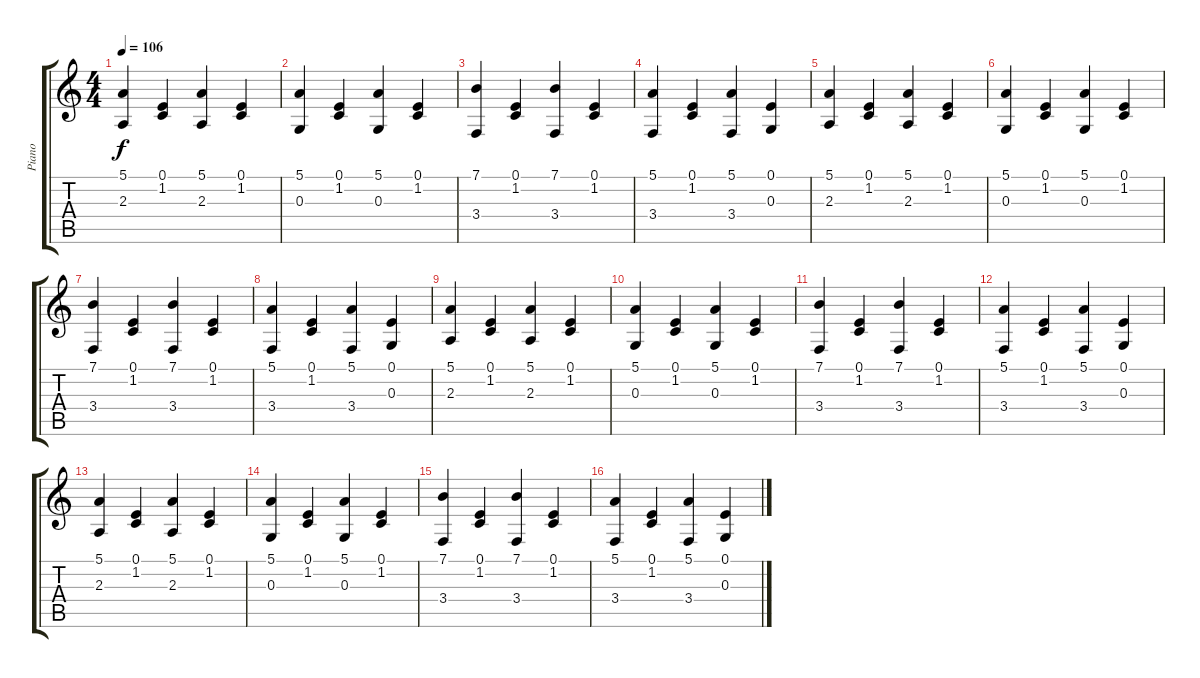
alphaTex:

\track ("Piano" "Piano") {instrument acousticgrandpiano}
\staff {score tabs}
\tuning (E4 B3 G3 D3 A2 E2) {hide}
\ts (4 4)
\tempo 106
\clef g2
\ks c
(5.1 2.3).4{dy f instrument acousticgrandpiano} (0.1 1.2).4 (5.1 2.3).4 (0.1 1.2).4 |
(5.1 0.3).4 (0.1 1.2).4 (5.1 0.3).4 (0.1 1.2).4 |
(7.1 3.4).4 (0.1 1.2).4 (7.1 3.4).4 (0.1 1.2).4 |
(5.1 3.4).4 (0.1 1.2).4 (5.1 3.4).4 (0.1 0.3).4 |
(5.1 2.3).4 (0.1 1.2).4 (5.1 2.3).4 (0.1 1.2).4 |
(5.1 0.3).4 (0.1 1.2).4 (5.1 0.3).4 (0.1 1.2).4 |
(7.1 3.4).4 (0.1 1.2).4 (7.1 3.4).4 (0.1 1.2).4 |
(5.1 3.4).4 (0.1 1.2).4 (5.1 3.4).4 (0.1 0.3).4 |
(5.1 2.3).4 (0.1 1.2).4 (5.1 2.3).4 (0.1 1.2).4 |
(5.1 0.3).4 (0.1 1.2).4 (5.1 0.3).4 (0.1 1.2).4 |
(7.1 3.4).4 (0.1 1.2).4 (7.1 3.4).4 (0.1 1.2).4 |
(5.1 3.4).4 (0.1 1.2).4 (5.1 3.4).4 (0.1 0.3).4 |
(5.1 2.3).4 (0.1 1.2).4 (5.1 2.3).4 (0.1 1.2).4 |
(5.1 0.3).4 (0.1 1.2).4 (5.1 0.3).4 (0.1 1.2).4 |
(7.1 3.4).4 (0.1 1.2).4 (7.1 3.4).4 (0.1 1.2).4 |
(5.1 3.4).4 (0.1 1.2).4 (5.1 3.4).4 (0.1 0.3).4
